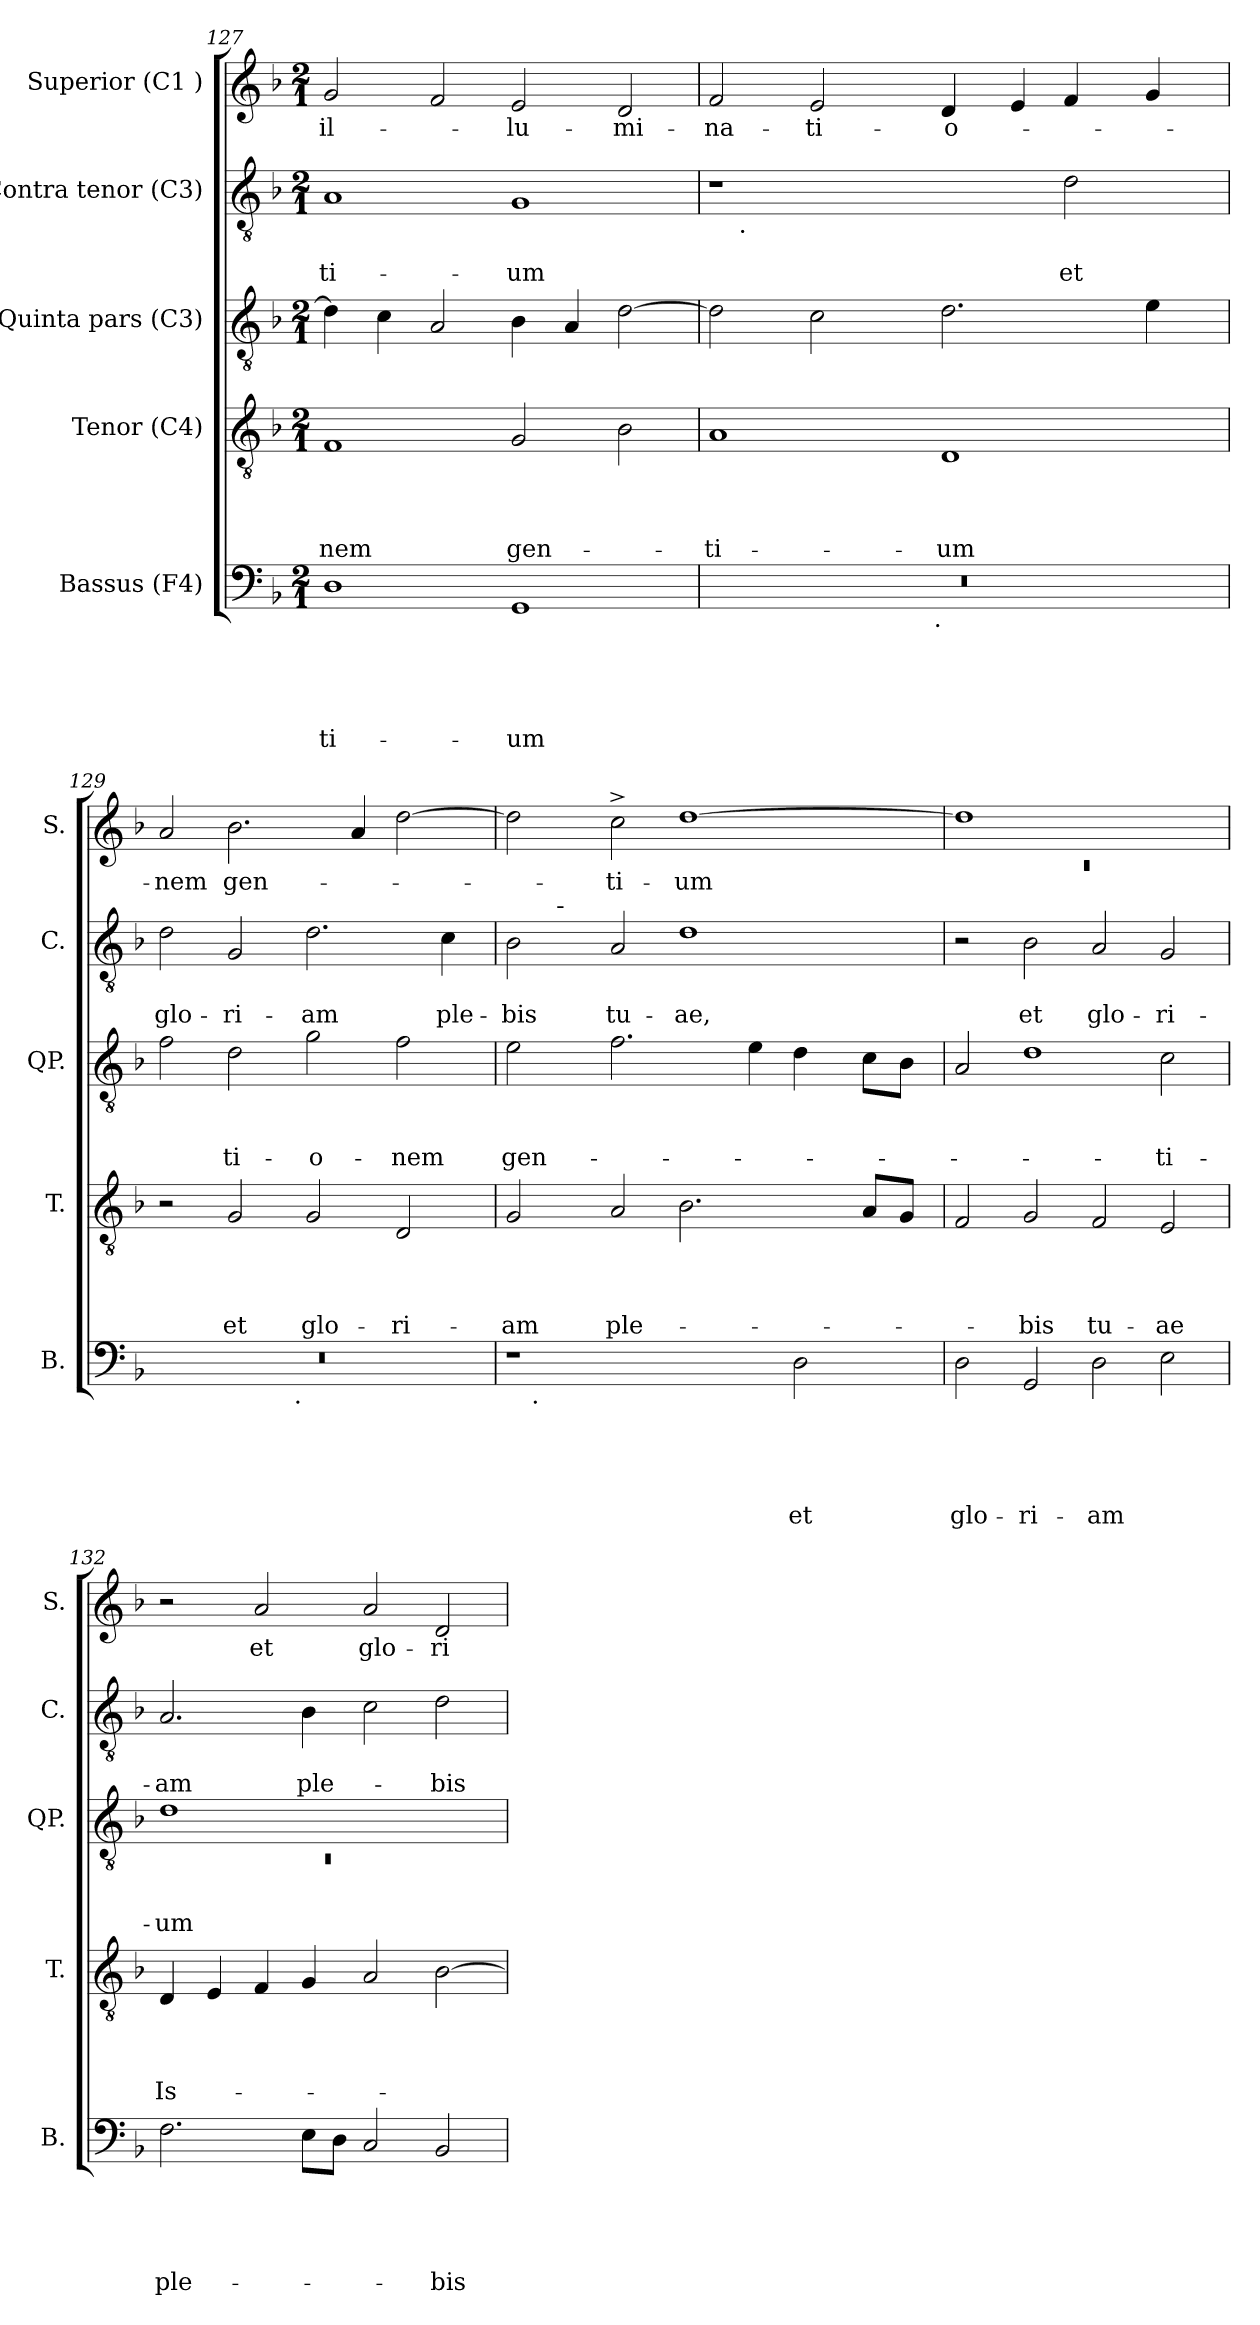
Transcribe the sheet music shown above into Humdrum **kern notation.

**kern	**text	**text	**text	**text	**text	**kern	**text	**text	**text	**text	**kern	**text	**text	**text	**kern	**text	**text	**kern	**text
*part5	*part5	*part5	*part5	*part5	*part5	*part4	*part4	*part4	*part4	*part4	*part3	*part3	*part3	*part3	*part2	*part2	*part2	*part1	*part1
*staff5	*staff5	*staff5	*staff5	*staff5	*staff5	*staff4	*staff4	*staff4	*staff4	*staff4	*staff3	*staff3	*staff3	*staff3	*staff2	*staff2	*staff2	*staff1	*staff1
*I"Bassus (F4)	*	*	*	*	*	*I"Tenor (C4)	*	*	*	*	*I"Quinta pars (C3)	*	*	*	*I"Contra tenor (C3)	*	*	*I"Superior (C1 )	*
*I'B.	*	*	*	*	*	*I'T.	*	*	*	*	*I'QP.	*	*	*	*I'C.	*	*	*I'S.	*
*clefF4	*	*	*	*	*	*clefGv2	*	*	*	*	*clefGv2	*	*	*	*clefGv2	*	*	*clefG2	*
*k[b-]	*	*	*	*	*	*k[b-]	*	*	*	*	*k[b-]	*	*	*	*k[b-]	*	*	*k[b-]	*
*F:	*	*	*	*	*	*F:	*	*	*	*	*F:	*	*	*	*F:	*	*	*F:	*
*M2/1	*	*	*	*	*	*M2/1	*	*	*	*	*M2/1	*	*	*	*M2/1	*	*	*M2/1	*
=127	=127	=127	=127	=127	=127	=127	=127	=127	=127	=127	=127	=127	=127	=127	=127	=127	=127	=127	=127
!	!	!	!	!	!LO:LY:b	!	!	!	!	!LO:LY:b	!	!	!	!	!	!	!LO:LY:b	!	!LO:LY:b
1D	.	.	.	.	-ti-	1F	.	.	.	-nem	4d\]	.	.	.	1A	.	-ti-	2g/	il-
.	.	.	.	.	.	.	.	.	.	.	4c\	.	.	.	.	.	.	.	.
.	.	.	.	.	.	.	.	.	.	.	2A/	.	.	.	.	.	.	2f/	.
!	!	!	!	!	!LO:LY:b	!	!	!	!	!LO:LY:b	!	!	!	!	!	!	!LO:LY:b	!	!LO:LY:b
1GG	.	.	.	.	-um	2G/	.	.	.	gen-	4B-\	.	.	.	1G	.	-um	2e/	-lu-
.	.	.	.	.	.	.	.	.	.	.	4A/	.	.	.	.	.	.	.	.
!	!	!	!	!	!	!	!	!	!	!	!	!	!	!	!	!	!	!	!LO:LY:b
.	.	.	.	.	.	2B-\	.	.	.	.	[>2d\	.	.	.	.	.	.	2d/	-mi-
=128	=128	=128	=128	=128	=128	=128	=128	=128	=128	=128	=128	=128	=128	=128	=128	=128	=128	=128	=128
!	!	!	!	!	!	!	!	!	!	!LO:LY:b	!	!	!	!	!	!	!	!	!LO:LY:b
*^	*	*	*	*	*	*	*	*	*	*	*	*	*	*	*^	*	*	*	*
0r	3%2ryy	.	.	.	.	.	1A	.	.	.	-ti-	2d\]	.	.	.	1r	16.ryy	.	.	2f/	-na-
!	!	!	!	!	!	!	!	!	!	!	!	!	!	!	!	!	!LO:TX:b:t=.	!	!	!	!
.	.	.	.	.	.	.	.	.	.	.	.	.	.	.	.	.	1ryy	.	.	.	.
!	!	!	!	!	!	!	!	!	!	!	!	!	!	!	!	!	!	!	!	!	!LO:LY:b
.	.	.	.	.	.	.	.	.	.	.	.	2c\	.	.	.	.	.	.	.	2e/	-ti-
.	6ryy	.	.	.	.	.	.	.	.	.	.	.	.	.	.	.	.	.	.	.	.
.	12...ryy	.	.	.	.	.	.	.	.	.	.	.	.	.	.	.	.	.	.	.	.
!	!LO:TX:b:t=.	!	!	!	!	!	!	!	!	!	!	!	!	!	!	!	!	!	!	!	!
.	3%2ryy	.	.	.	.	.	.	.	.	.	.	.	.	.	.	.	.	.	.	.	.
!	!	!	!	!	!	!	!	!	!	!	!LO:LY:b	!	!	!	!	!	!	!	!	!	!LO:LY:b
.	.	.	.	.	.	.	1D	.	.	.	-um	2.d\	.	.	.	2ryy	.	.	.	4d/	-o-
.	.	.	.	.	.	.	.	.	.	.	.	.	.	.	.	.	2ryy	.	.	.	.
.	.	.	.	.	.	.	.	.	.	.	.	.	.	.	.	.	.	.	.	4e/	.
!	!	!	!	!	!	!	!	!	!	!	!	!	!	!	!	!	!	!	!LO:LY:b	!	!
.	.	.	.	.	.	.	.	.	.	.	.	.	.	.	.	2d\	.	.	et	4f/	.
.	.	.	.	.	.	.	.	.	.	.	.	.	.	.	.	.	4ryy	.	.	.	.
.	3ryy	.	.	.	.	.	.	.	.	.	.	.	.	.	.	.	.	.	.	.	.
.	.	.	.	.	.	.	.	.	.	.	.	4e\	.	.	.	.	.	.	.	4g/	.
.	.	.	.	.	.	.	.	.	.	.	.	.	.	.	.	.	8ryy	.	.	.	.
.	.	.	.	.	.	.	.	.	.	.	.	.	.	.	.	.	32ryy	.	.	.	.
.	96ryy	.	.	.	.	.	.	.	.	.	.	.	.	.	.	.	.	.	.	.	.
=129	=129	=129	=129	=129	=129	=129	=129	=129	=129	=129	=129	=129	=129	=129	=129	=129	=129	=129	=129	=129	=129
!	!	!	!	!	!	!	!	!	!	!	!	!	!	!	!	!	!	!	!LO:LY:b	!	!LO:LY:b
*	*	*	*	*	*	*	*	*	*	*	*	*	*	*	*	*v	*v	*	*	*	*
0r	2ryy	.	.	.	.	.	2r	.	.	.	.	2f\	.	.	.	2d\	.	glo-	2a/	-nem
!	!	!	!	!	!	!	!	!	!	!	!LO:LY:b	!	!	!	!LO:LY:b	!	!	!LO:LY:b	!	!LO:LY:b
.	4...ryy	.	.	.	.	.	2G/	.	.	.	et	2d\	.	.	-ti-	2G/	.	-ri-	2.b-\	gen-
!	!LO:TX:b:t=.	!	!	!	!	!	!	!	!	!	!	!	!	!	!	!	!	!	!	!
.	1ryy	.	.	.	.	.	.	.	.	.	.	.	.	.	.	.	.	.	.	.
!	!	!	!	!	!	!	!	!	!	!	!LO:LY:b	!	!	!	!LO:LY:b	!	!	!LO:LY:b	!	!
.	.	.	.	.	.	.	2G/	.	.	.	glo-	2g\	.	.	-o-	2.d\	.	-am	.	.
.	.	.	.	.	.	.	.	.	.	.	.	.	.	.	.	.	.	.	4a/	.
!	!	!	!	!	!	!	!	!	!	!	!LO:LY:b	!	!	!	!LO:LY:b	!	!	!	!	!
.	.	.	.	.	.	.	2D/	.	.	.	-ri-	2f\	.	.	-nem	.	.	.	[<2dd\	.
!	!	!	!	!	!	!	!	!	!	!	!	!	!	!	!	!	!	!LO:LY:b	!	!
.	.	.	.	.	.	.	.	.	.	.	.	.	.	.	.	4c\	.	ple-	.	.
.	32ryy	.	.	.	.	.	.	.	.	.	.	.	.	.	.	.	.	.	.	.
!!LO:LB:g=z
=130	=130	=130	=130	=130	=130	=130	=130	=130	=130	=130	=130	=130	=130	=130	=130	=130	=130	=130	=130	=130
!	!	!	!	!	!	!	!	!	!	!	!LO:LY:b	!	!	!	!LO:LY:b	!	!	!LO:LY:b	!	!
*	*	*	*	*	*	*	*	*	*	*	*	*	*	*	*	*^	*	*	*	*
1r	16.ryy	.	.	.	.	.	2G/	.	.	.	-am	2e\	.	.	gen-	2B-\	8ryy	.	-bis	2dd\]	.
!	!LO:TX:b:t=.	!	!	!	!	!	!	!	!	!	!	!	!	!	!	!	!	!	!	!	!
.	1ryy	.	.	.	.	.	.	.	.	.	.	.	.	.	.	.	.	.	.	.	.
.	.	.	.	.	.	.	.	.	.	.	.	.	.	.	.	.	32ryy	.	.	.	.
!	!	!	!	!	!	!	!	!	!	!	!	!	!	!	!	!	!LO:TX:a:t=-	!	!	!	!
.	.	.	.	.	.	.	.	.	.	.	.	.	.	.	.	.	1ryy	.	.	.	.
!	!	!	!	!	!	!	!	!	!	!	!LO:LY:b	!	!	!	!	!	!	!	!LO:LY:b	!	!LO:LY:b
.	.	.	.	.	.	.	2A/	.	.	.	ple-	2.f\	.	.	.	2A/	.	.	tu-	2cc^>\	-ti-
!	!	!	!	!	!	!	!	!	!	!	!	!	!	!	!	!	!	!	!LO:LY:b	!	!LO:LY:b
2ryy	.	.	.	.	.	.	2.B-\	.	.	.	.	.	.	.	.	1d	.	.	-ae,	[>1dd	-um
.	2ryy	.	.	.	.	.	.	.	.	.	.	.	.	.	.	.	.	.	.	.	.
.	.	.	.	.	.	.	.	.	.	.	.	.	.	.	.	.	2ryy	.	.	.	.
.	.	.	.	.	.	.	.	.	.	.	.	4e\	.	.	.	.	.	.	.	.	.
!	!	!	!	!	!	!LO:LY:b	!	!	!	!	!	!	!	!	!	!	!	!	!	!	!
2D\	.	.	.	.	.	et	.	.	.	.	.	4d\	.	.	.	.	.	.	.	.	.
.	4ryy	.	.	.	.	.	.	.	.	.	.	.	.	.	.	.	.	.	.	.	.
.	.	.	.	.	.	.	.	.	.	.	.	.	.	.	.	.	4ryy	.	.	.	.
.	.	.	.	.	.	.	8A/L	.	.	.	.	8c\L	.	.	.	.	.	.	.	.	.
.	8ryy	.	.	.	.	.	.	.	.	.	.	.	.	.	.	.	.	.	.	.	.
.	.	.	.	.	.	.	8G/J	.	.	.	.	8B-\J	.	.	.	.	.	.	.	.	.
.	.	.	.	.	.	.	.	.	.	.	.	.	.	.	.	.	16.ryy	.	.	.	.
.	32ryy	.	.	.	.	.	.	.	.	.	.	.	.	.	.	.	.	.	.	.	.
=131	=131	=131	=131	=131	=131	=131	=131	=131	=131	=131	=131	=131	=131	=131	=131	=131	=131	=131	=131	=131	=131
*	*	*	*	*	*	*	*	*	*	*	*	*	*	*	*	*	*	*	*	*^	*
!	!	!	!	!	!	!LO:LY:b	!	!	!	!	!	!	!	!	!	!	!	!	!	!	!LO:N:vis=1	!
*v	*v	*	*	*	*	*	*	*	*	*	*	*	*	*	*	*v	*v	*	*	*	*	*
2D\	.	.	.	.	glo-	2F/	.	.	.	.	2A/	.	.	.	2r	.	.	1dd]	0rc	.
!	!	!	!	!	!LO:LY:b	!	!	!	!	!LO:LY:b	!	!	!	!	!	!	!LO:LY:b	!	!	!
2GG/	.	.	.	.	-ri-	2G/	.	.	.	-bis	1d	.	.	.	2B-\	.	et	.	.	.
!	!	!	!	!	!LO:LY:b	!	!	!	!	!LO:LY:b	!	!	!	!	!	!	!LO:LY:b	!	!	!
2D\	.	.	.	.	-am	2F/	.	.	.	tu-	.	.	.	.	2A/	.	glo-	1ryy	.	.
!	!	!	!	!	!	!	!	!	!	!LO:LY:b	!	!	!	!LO:LY:b	!	!	!LO:LY:b	!	!	!
2E\	.	.	.	.	.	2E/	.	.	.	-ae	2c\	.	.	-ti-	2G/	.	-ri-	.	.	.
*	*	*	*	*	*	*	*	*	*	*	*	*	*	*	*	*	*	*v	*v	*
=132	=132	=132	=132	=132	=132	=132	=132	=132	=132	=132	=132	=132	=132	=132	=132	=132	=132	=132	=132
*	*	*	*	*	*	*	*	*	*	*	*^	*	*	*	*	*	*	*	*
!	!	!	!	!	!LO:LY:b	!	!	!	!	!LO:LY:b	!	!LO:N:vis=1	!	!	!LO:LY:b	!	!	!LO:LY:b	!	!
2.F\	.	.	.	.	ple-	4D/	.	.	.	Is-	1d	0rC	.	.	-um	2.A/	.	-am	2r	.
.	.	.	.	.	.	4E/	.	.	.	.	.	.	.	.	.	.	.	.	.	.
!	!	!	!	!	!	!	!	!	!	!	!	!	!	!	!	!	!	!	!	!LO:LY:b
.	.	.	.	.	.	4F/	.	.	.	.	.	.	.	.	.	.	.	.	2a/	et
!	!	!	!	!	!	!	!	!	!	!	!	!	!	!	!	!	!	!LO:LY:b	!	!
8E\L	.	.	.	.	.	4G/	.	.	.	.	.	.	.	.	.	4B-\	.	ple-	.	.
8D\J	.	.	.	.	.	.	.	.	.	.	.	.	.	.	.	.	.	.	.	.
!	!	!	!	!	!	!	!	!	!	!	!	!	!	!	!	!	!	!	!	!LO:LY:b
2C/	.	.	.	.	.	2A/	.	.	.	.	1ryy	.	.	.	.	2c\	.	.	2a/	glo-
!	!	!	!	!	!LO:LY:b	!	!	!	!	!	!	!	!	!	!	!	!	!LO:LY:b	!	!LO:LY:b
2BB-/	.	.	.	.	-bis	[>2B-\	.	.	.	.	.	.	.	.	.	2d\	.	-bis	2d/	-ri-
*	*	*	*	*	*	*	*	*	*	*	*v	*v	*	*	*	*	*	*	*	*
=	=	=	=	=	=	=	=	=	=	=	=	=	=	=	=	=	=	=	=
*-	*-	*-	*-	*-	*-	*-	*-	*-	*-	*-	*-	*-	*-	*-	*-	*-	*-	*-	*-
